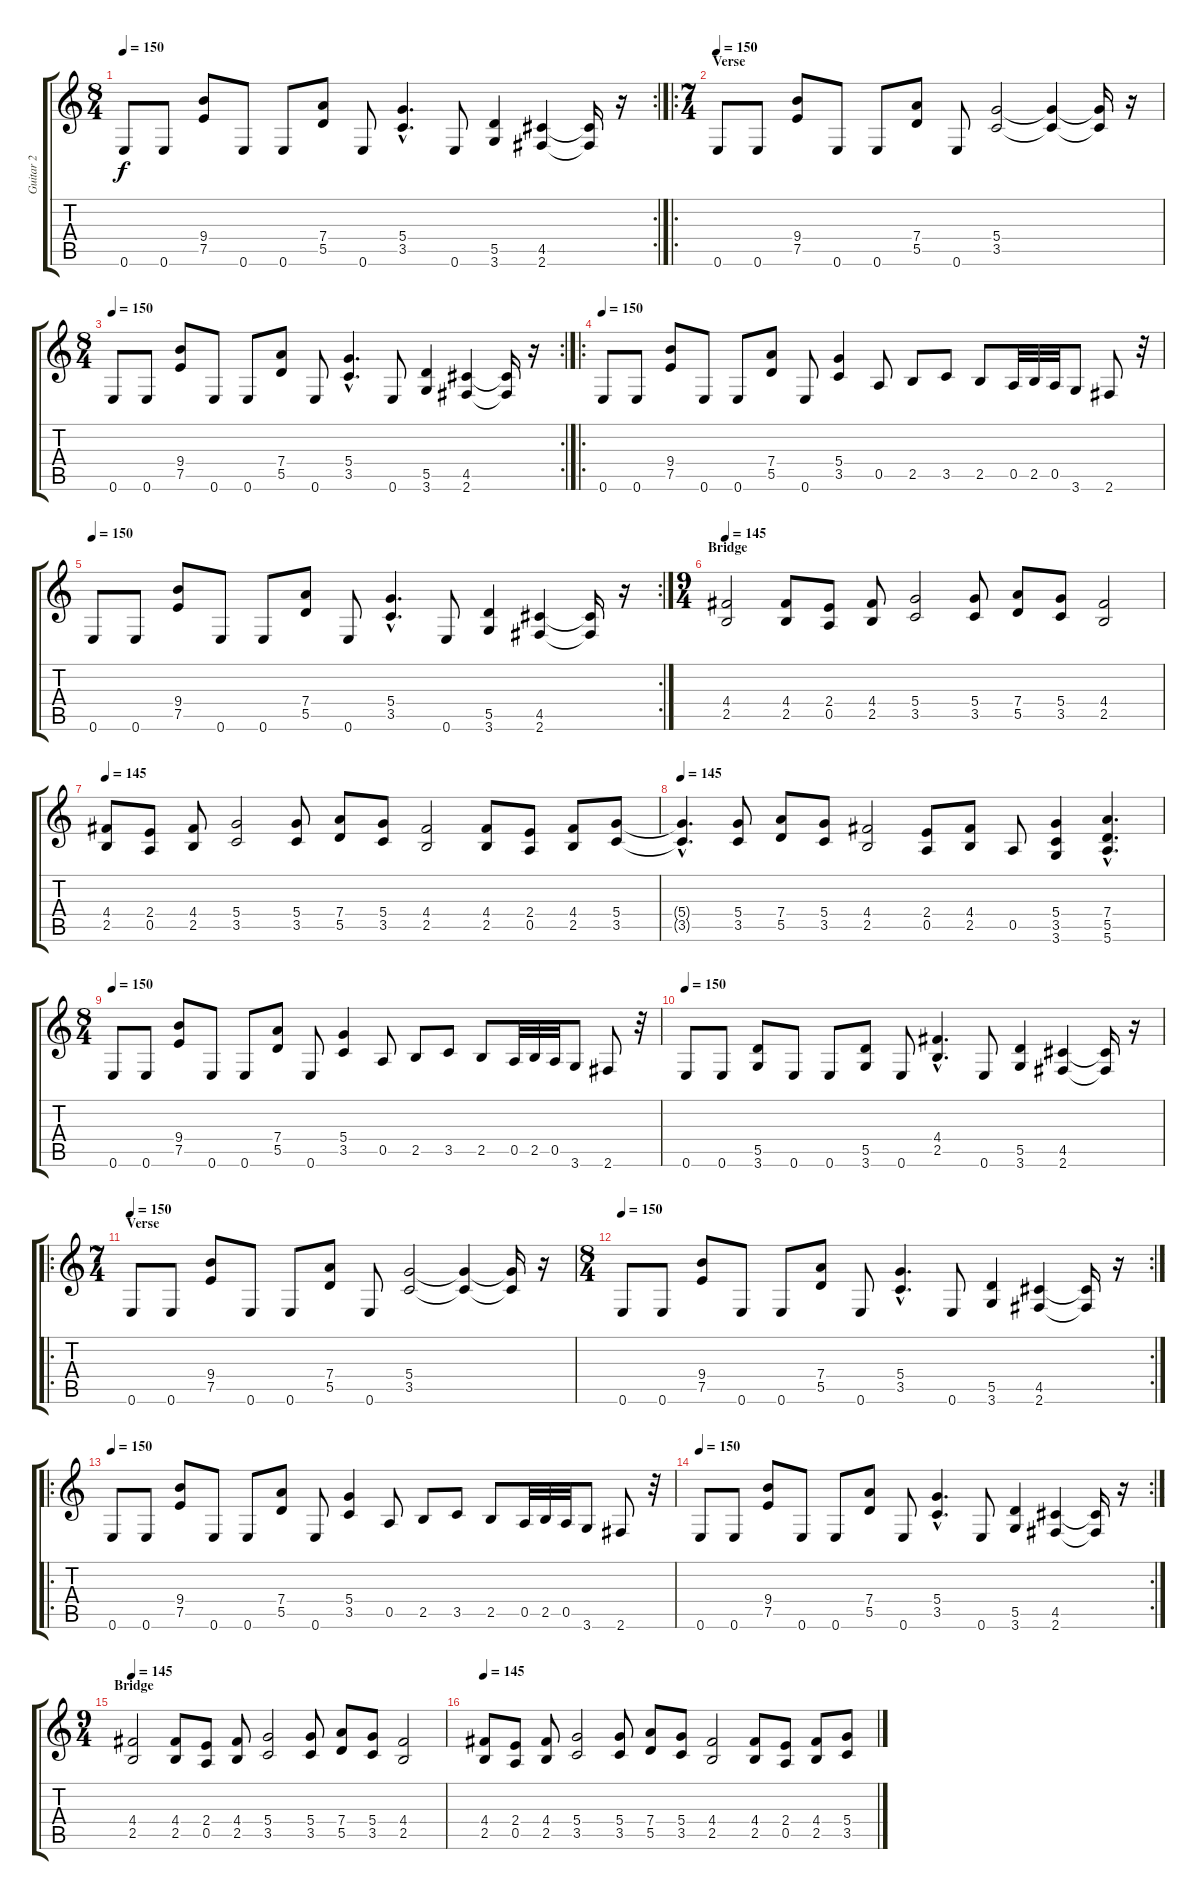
\track ("Guitar 2" "Guitar 2") {instrument overdrivenguitar}
\staff {score tabs}
\tuning (E4 B3 G3 D3 A2 E2) {hide}
\rc 2
\ts (8 4)
\tempo 150
\clef g2
\ks c
0.6.8{dy f} 0.6.8 (9.4 7.5).8 0.6.8 0.6.8 (7.4 5.5).8 0.6.8 (5.4{hac} 3.5{hac}).4{d} 0.6.8 (5.5 3.6).4 (4.5 2.6).4 (4.5{t} 2.6{t}).16 r.16 |
\ro
\ts (7 4)
\section ("" "Verse")
\tempo 150
0.6.8 0.6.8 (9.4 7.5).8 0.6.8 0.6.8 (7.4 5.5).8 0.6.8 (5.4 3.5).2 (5.4{t} 3.5{t}).4 (5.4{t} 3.5{t}).16 r.16 |
\rc 2
\ts (8 4)
\tempo 150
0.6.8 0.6.8 (9.4 7.5).8 0.6.8 0.6.8 (7.4 5.5).8 0.6.8 (5.4{hac} 3.5{hac}).4{d} 0.6.8 (5.5 3.6).4 (4.5 2.6).4 (4.5{t} 2.6{t}).16 r.16 |
\ro
\tempo 150
0.6.8 0.6.8 (9.4 7.5).8 0.6.8 0.6.8 (7.4 5.5).8 0.6.8 (5.4 3.5).4 0.5.8 2.5.8 3.5.8 2.5.8 0.5.32 2.5.32 0.5.32 3.6.8 2.6.8 r.32 |
\rc 2
\tempo 150
0.6.8 0.6.8 (9.4 7.5).8 0.6.8 0.6.8 (7.4 5.5).8 0.6.8 (5.4{hac} 3.5{hac}).4{d} 0.6.8 (5.5 3.6).4 (4.5 2.6).4 (4.5{t} 2.6{t}).16 r.16 |
\ts (9 4)
\section ("" "Bridge")
\tempo 145
(4.4 2.5).2 (4.4 2.5).8 (2.4 0.5).8 (4.4 2.5).8 (5.4 3.5).2 (5.4 3.5).8 (7.4 5.5).8 (5.4 3.5).8 (4.4 2.5).2 |
\tempo 145
(4.4 2.5).8 (2.4 0.5).8 (4.4 2.5).8 (5.4 3.5).2 (5.4 3.5).8 (7.4 5.5).8 (5.4 3.5).8 (4.4 2.5).2 (4.4 2.5).8 (2.4 0.5).8 (4.4 2.5).8 (5.4 3.5).8 |
\tempo 145
(5.4{hac t} 3.5{hac t}).4{d} (5.4 3.5).8 (7.4 5.5).8 (5.4 3.5).8 (4.4 2.5).2 (2.4 0.5).8 (4.4 2.5).8 0.5.8 (5.4 3.5 3.6).4 (7.4{hac} 5.5{hac} 5.6{hac}).4{d} |
\ts (8 4)
\tempo 150
0.6.8 0.6.8 (9.4 7.5).8 0.6.8 0.6.8 (7.4 5.5).8 0.6.8 (5.4 3.5).4 0.5.8 2.5.8 3.5.8 2.5.8 0.5.32 2.5.32 0.5.32 3.6.8 2.6.8 r.32 |
\tempo 150
0.6.8 0.6.8 (5.5 3.6).8 0.6.8 0.6.8 (5.5 3.6).8 0.6.8 (4.4{hac} 2.5{hac}).4{d} 0.6.8 (5.5 3.6).4 (4.5 2.6).4 (4.5{t} 2.6{t}).16 r.16 |
\ro
\ts (7 4)
\section ("" "Verse")
\tempo 150
0.6.8 0.6.8 (9.4 7.5).8 0.6.8 0.6.8 (7.4 5.5).8 0.6.8 (5.4 3.5).2 (5.4{t} 3.5{t}).4 (5.4{t} 3.5{t}).16 r.16 |
\rc 2
\ts (8 4)
\tempo 150
0.6.8 0.6.8 (9.4 7.5).8 0.6.8 0.6.8 (7.4 5.5).8 0.6.8 (5.4{hac} 3.5{hac}).4{d} 0.6.8 (5.5 3.6).4 (4.5 2.6).4 (4.5{t} 2.6{t}).16 r.16 |
\ro
\tempo 150
0.6.8 0.6.8 (9.4 7.5).8 0.6.8 0.6.8 (7.4 5.5).8 0.6.8 (5.4 3.5).4 0.5.8 2.5.8 3.5.8 2.5.8 0.5.32 2.5.32 0.5.32 3.6.8 2.6.8 r.32 |
\rc 2
\tempo 150
0.6.8 0.6.8 (9.4 7.5).8 0.6.8 0.6.8 (7.4 5.5).8 0.6.8 (5.4{hac} 3.5{hac}).4{d} 0.6.8 (5.5 3.6).4 (4.5 2.6).4 (4.5{t} 2.6{t}).16 r.16 |
\ts (9 4)
\section ("" "Bridge")
\tempo 145
(4.4 2.5).2 (4.4 2.5).8 (2.4 0.5).8 (4.4 2.5).8 (5.4 3.5).2 (5.4 3.5).8 (7.4 5.5).8 (5.4 3.5).8 (4.4 2.5).2 |
\tempo 145
(4.4 2.5).8 (2.4 0.5).8 (4.4 2.5).8 (5.4 3.5).2 (5.4 3.5).8 (7.4 5.5).8 (5.4 3.5).8 (4.4 2.5).2 (4.4 2.5).8 (2.4 0.5).8 (4.4 2.5).8 (5.4 3.5).8
